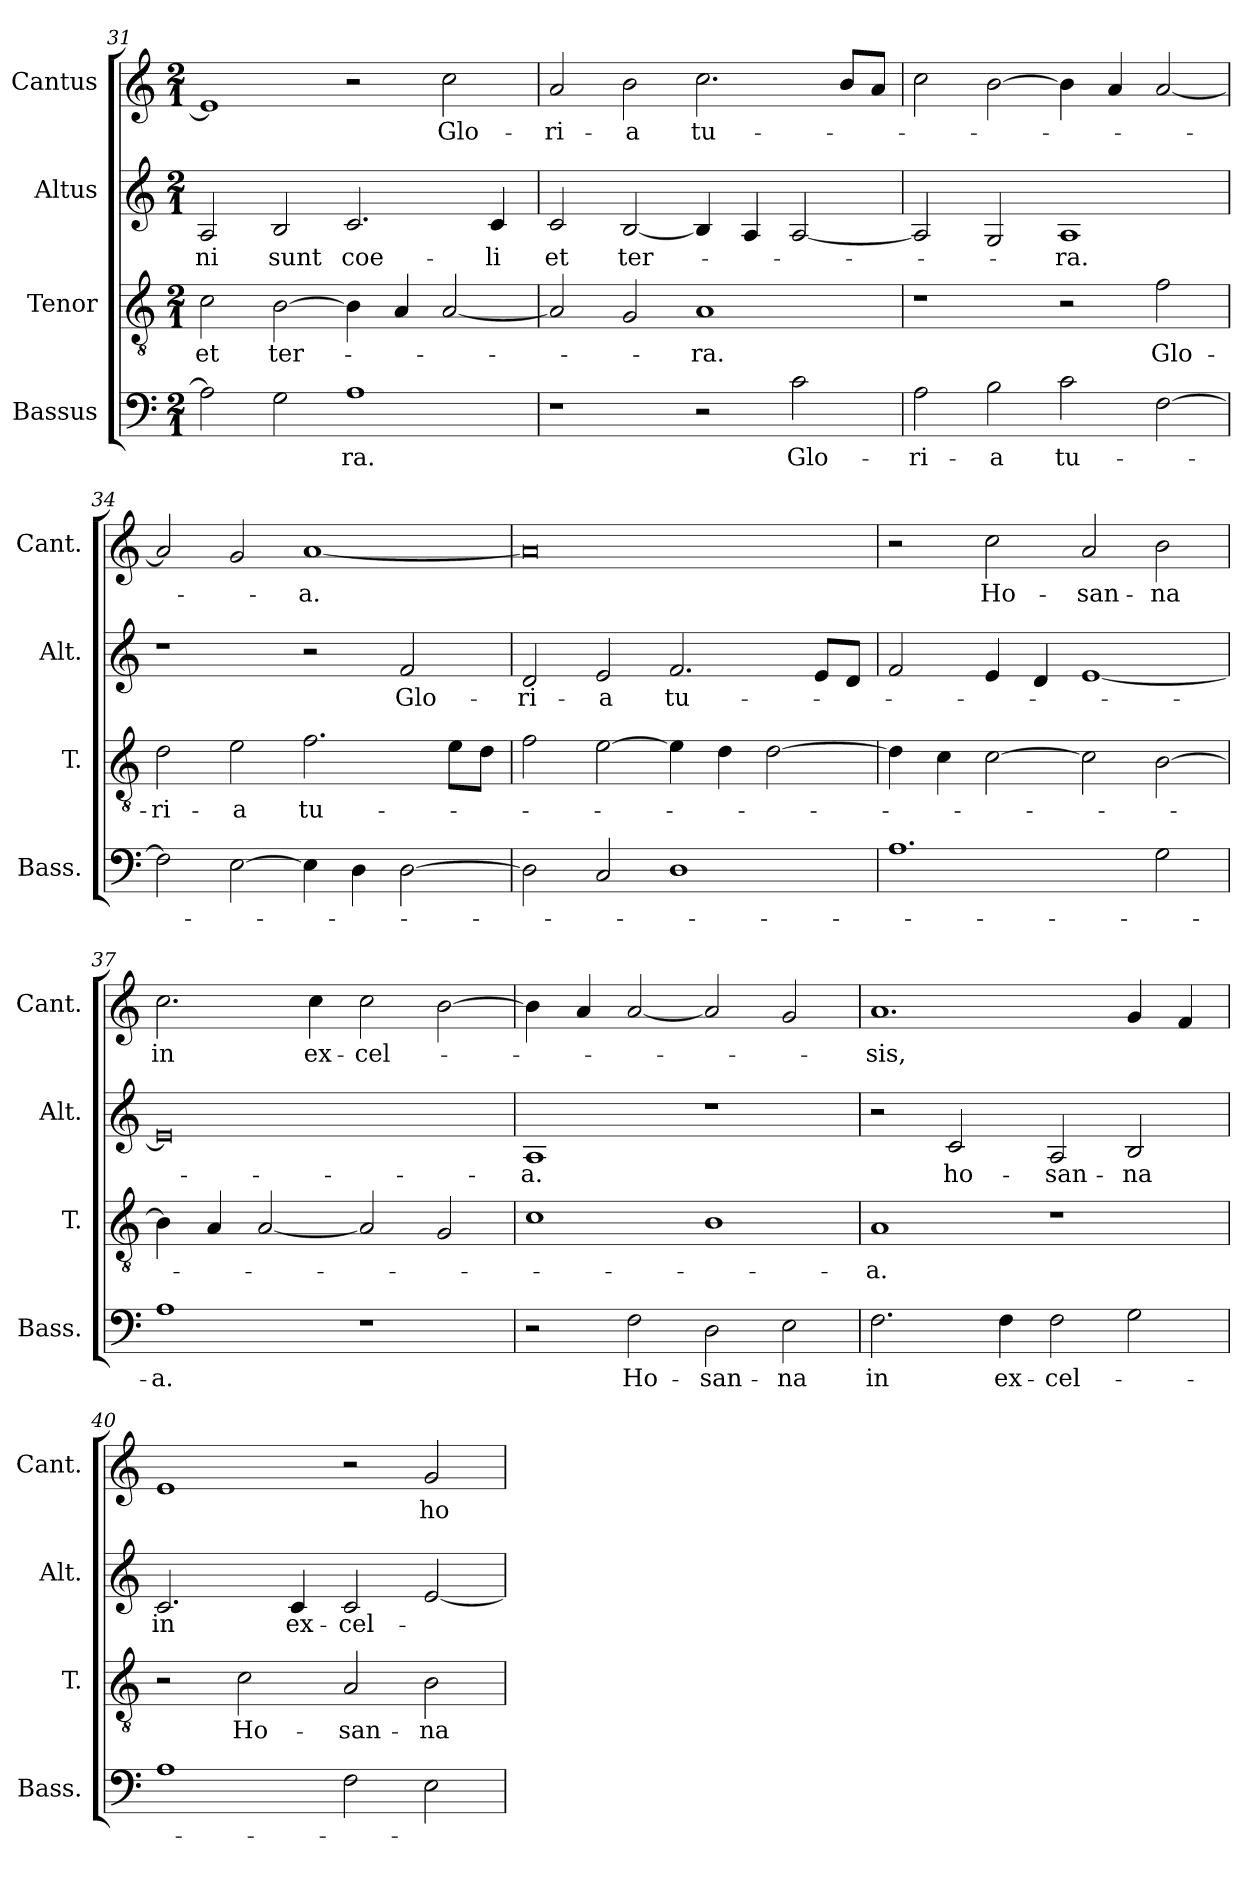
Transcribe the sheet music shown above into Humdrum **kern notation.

**kern	**text	**kern	**text	**kern	**text	**kern	**text
*part4	*part4	*part3	*part3	*part2	*part2	*part1	*part1
*staff4	*staff4	*staff3	*staff3	*staff2	*staff2	*staff1	*staff1
*I"Bassus	*	*I"Tenor	*	*I"Altus	*	*I"Cantus	*
*I'Bass.	*	*I'T.	*	*I'Alt.	*	*I'Cant.	*
*clefF4	*	*clefGv2	*	*clefG2	*	*clefG2	*
*	*	*ITrd7c12	*	*	*	*	*
*k[]	*	*k[]	*	*k[]	*	*k[]	*
*C:	*	*C:	*	*C:	*	*C:	*
*M2/1	*	*M2/1	*	*M2/1	*	*M2/1	*
=31	=31	=31	=31	=31	=31	=31	=31
2A\]	.	2C\	et	2A/	-ni	1e/]	.
2G\	.	[2BB\	ter-	2B/	sunt	.	.
1A\	-ra.	4BB\]	.	2.c/	coe-	2r	.
.	.	4AA/	.	.	.	.	.
.	.	[2AA/	.	.	.	2cc\	Glo-
.	.	.	.	4c/	-li	.	.
=32	=32	=32	=32	=32	=32	=32	=32
1r	.	2AA/]	.	2c/	et	2a/	-ri-
.	.	2GG/	.	[2B/	ter-	2b\	-a
2r	.	1AA/	-ra.	4B/]	.	2.cc\	tu-
.	.	.	.	4A/	.	.	.
2c\	Glo-	.	.	[2A/	.	.	.
.	.	.	.	.	.	8b/L	.
.	.	.	.	.	.	8a/J	.
=33	=33	=33	=33	=33	=33	=33	=33
2A\	-ri-	1r	.	2A/]	.	2cc\	.
2B\	-a	.	.	2G/	.	[2b\	.
2c\	tu-	2r	.	1A/	-ra.	4b\]	.
.	.	.	.	.	.	4a/	.
[2F\	.	2F\	Glo-	.	.	[2a/	.
=34	=34	=34	=34	=34	=34	=34	=34
2F\]	.	2D\	-ri-	1r	.	2a/]	.
[2E\	.	2E\	-a	.	.	2g/	.
4E\]	.	2.F\	tu-	2r	.	[1a/	-a.
4D\	.	.	.	.	.	.	.
[2D\	.	.	.	2f/	Glo-	.	.
.	.	8E\L	.	.	.	.	.
.	.	8D\J	.	.	.	.	.
=35	=35	=35	=35	=35	=35	=35	=35
2D\]	.	2F\	.	2d/	-ri-	0a/]	.
2C/	.	[2E\	.	2e/	-a	.	.
1D\	.	4E\]	.	2.f/	tu-	.	.
.	.	4D\	.	.	.	.	.
.	.	[2D\	.	.	.	.	.
.	.	.	.	8e/L	.	.	.
.	.	.	.	8d/J	.	.	.
=36	=36	=36	=36	=36	=36	=36	=36
1.A\	.	4D\]	.	2f/	.	2r	.
.	.	4C\	.	.	.	.	.
.	.	[2C\	.	4e/	.	2cc\	Ho-
.	.	.	.	4d/	.	.	.
.	.	2C\]	.	[1e/	.	2a/	-san-
2G\	.	[2BB\	.	.	.	2b\	-na
=37	=37	=37	=37	=37	=37	=37	=37
1A\	-a.	4BB\]	.	0e/]	.	2.cc\	in
.	.	4AA/	.	.	.	.	.
.	.	[2AA/	.	.	.	.	.
.	.	.	.	.	.	4cc\	ex-
1r	.	2AA/]	.	.	.	2cc\	-cel-
.	.	2GG/	.	.	.	[2b\	.
=38	=38	=38	=38	=38	=38	=38	=38
2r	.	1C\	.	1A/	-a.	4b\]	.
.	.	.	.	.	.	4a/	.
2F\	Ho-	.	.	.	.	[2a/	.
2D\	-san-	1BB\	.	1r	.	2a/]	.
2E\	-na	.	.	.	.	2g/	.
=39	=39	=39	=39	=39	=39	=39	=39
2.F\	in	1AA/	-a.	2r	.	1.a/	-sis,
.	.	.	.	2c/	ho-	.	.
4F\	ex-	.	.	.	.	.	.
2F\	-cel-	1r	.	2A/	-san-	.	.
2G\	.	.	.	2B/	-na	4g/	.
.	.	.	.	.	.	4f/	.
=40	=40	=40	=40	=40	=40	=40	=40
1A\	.	2r	.	2.c/	in	1e/	.
.	.	2C\	Ho-	.	.	.	.
.	.	.	.	4c/	ex-	.	.
2F\	.	2AA/	-san-	2c/	-cel-	2r	.
2E\	.	2BB\	-na	[2e/	.	2g/	ho-
=	=	=	=	=	=	=	=
*-	*-	*-	*-	*-	*-	*-	*-
